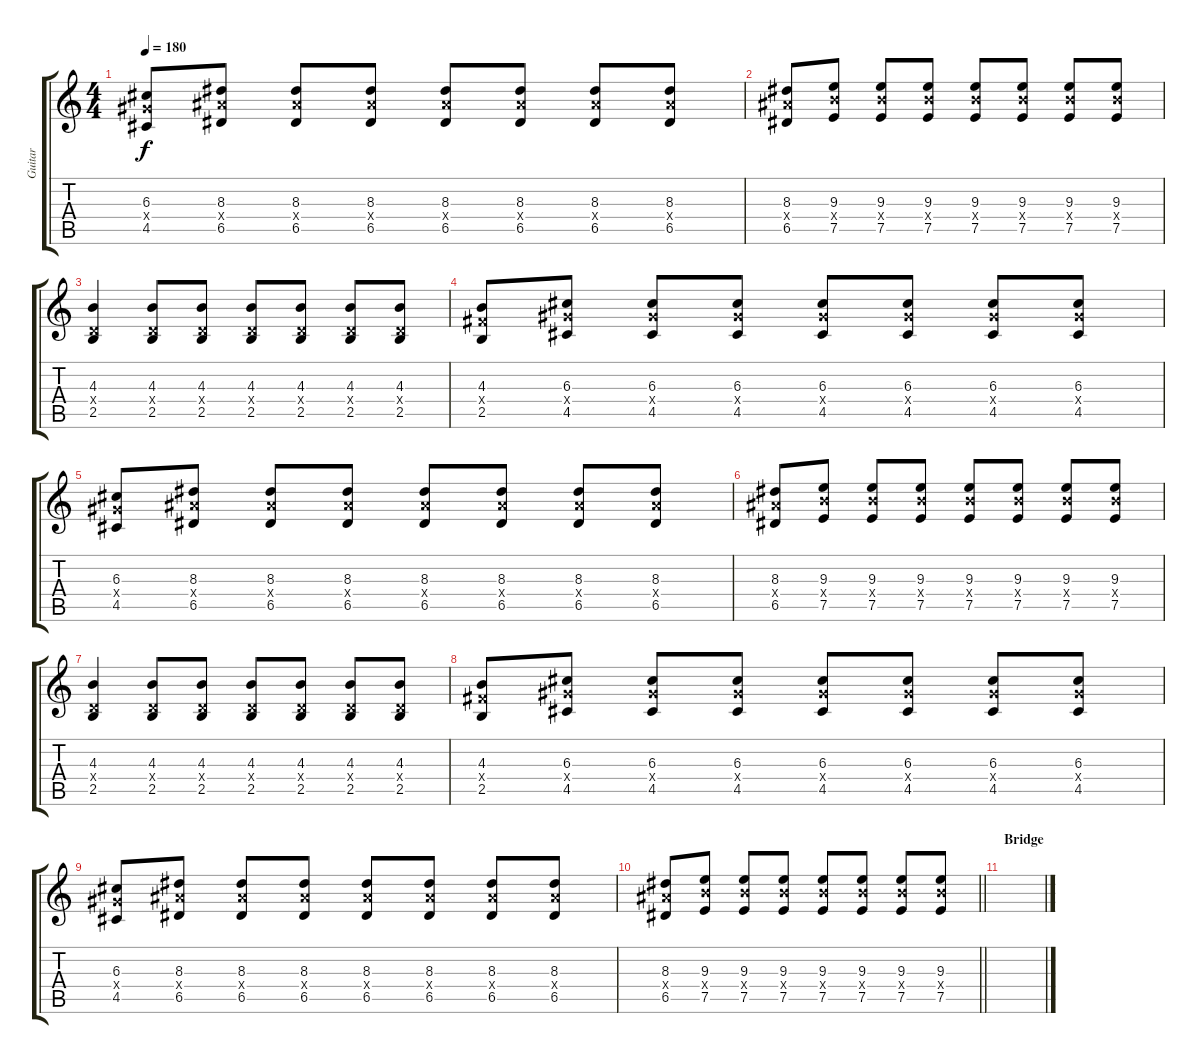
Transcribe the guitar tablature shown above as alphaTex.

\track ("Guitar" "Guitar") {instrument distortionguitar}
\staff {score tabs}
\tuning (E4 B3 G3 D3 A2 E2) {hide}
\ts (4 4)
\tempo 180
\clef g2
\ks c
(6.3 6.4{x} 4.5).8{dy f} (8.3 8.4{x} 6.5).8 (8.3 8.4{x} 6.5).8 (8.3 8.4{x} 6.5).8 (8.3 8.4{x} 6.5).8 (8.3 8.4{x} 6.5).8 (8.3 8.4{x} 6.5).8 (8.3 8.4{x} 6.5).8 |
(8.3 8.4{x} 6.5).8 (9.3 9.4{x} 7.5).8 (9.3 9.4{x} 7.5).8 (9.3 9.4{x} 7.5).8 (9.3 9.4{x} 7.5).8 (9.3 9.4{x} 7.5).8 (9.3 9.4{x} 7.5).8 (9.3 9.4{x} 7.5).8 |
(4.3 0.4{x} 2.5).4 (4.3 0.4{x} 2.5).8 (4.3 0.4{x} 2.5).8 (4.3 0.4{x} 2.5).8 (4.3 0.4{x} 2.5).8 (4.3 0.4{x} 2.5).8 (4.3 0.4{x} 2.5).8 |
(4.3 4.4{x} 2.5).8 (6.3 6.4{x} 4.5).8 (6.3 6.4{x} 4.5).8 (6.3 6.4{x} 4.5).8 (6.3 6.4{x} 4.5).8 (6.3 6.4{x} 4.5).8 (6.3 6.4{x} 4.5).8 (6.3 6.4{x} 4.5).8 |
(6.3 6.4{x} 4.5).8 (8.3 8.4{x} 6.5).8 (8.3 8.4{x} 6.5).8 (8.3 8.4{x} 6.5).8 (8.3 8.4{x} 6.5).8 (8.3 8.4{x} 6.5).8 (8.3 8.4{x} 6.5).8 (8.3 8.4{x} 6.5).8 |
(8.3 8.4{x} 6.5).8 (9.3 9.4{x} 7.5).8 (9.3 9.4{x} 7.5).8 (9.3 9.4{x} 7.5).8 (9.3 9.4{x} 7.5).8 (9.3 9.4{x} 7.5).8 (9.3 9.4{x} 7.5).8 (9.3 9.4{x} 7.5).8 |
(4.3 0.4{x} 2.5).4 (4.3 0.4{x} 2.5).8 (4.3 0.4{x} 2.5).8 (4.3 0.4{x} 2.5).8 (4.3 0.4{x} 2.5).8 (4.3 0.4{x} 2.5).8 (4.3 0.4{x} 2.5).8 |
(4.3 4.4{x} 2.5).8 (6.3 6.4{x} 4.5).8 (6.3 6.4{x} 4.5).8 (6.3 6.4{x} 4.5).8 (6.3 6.4{x} 4.5).8 (6.3 6.4{x} 4.5).8 (6.3 6.4{x} 4.5).8 (6.3 6.4{x} 4.5).8 |
(6.3 6.4{x} 4.5).8 (8.3 8.4{x} 6.5).8 (8.3 8.4{x} 6.5).8 (8.3 8.4{x} 6.5).8 (8.3 8.4{x} 6.5).8 (8.3 8.4{x} 6.5).8 (8.3 8.4{x} 6.5).8 (8.3 8.4{x} 6.5).8 |
\barLineRight lightlight
(8.3 8.4{x} 6.5).8 (9.3 9.4{x} 7.5).8 (9.3 9.4{x} 7.5).8 (9.3 9.4{x} 7.5).8 (9.3 9.4{x} 7.5).8 (9.3 9.4{x} 7.5).8 (9.3 9.4{x} 7.5).8 (9.3 9.4{x} 7.5).8 |
\section ("" "Bridge")
